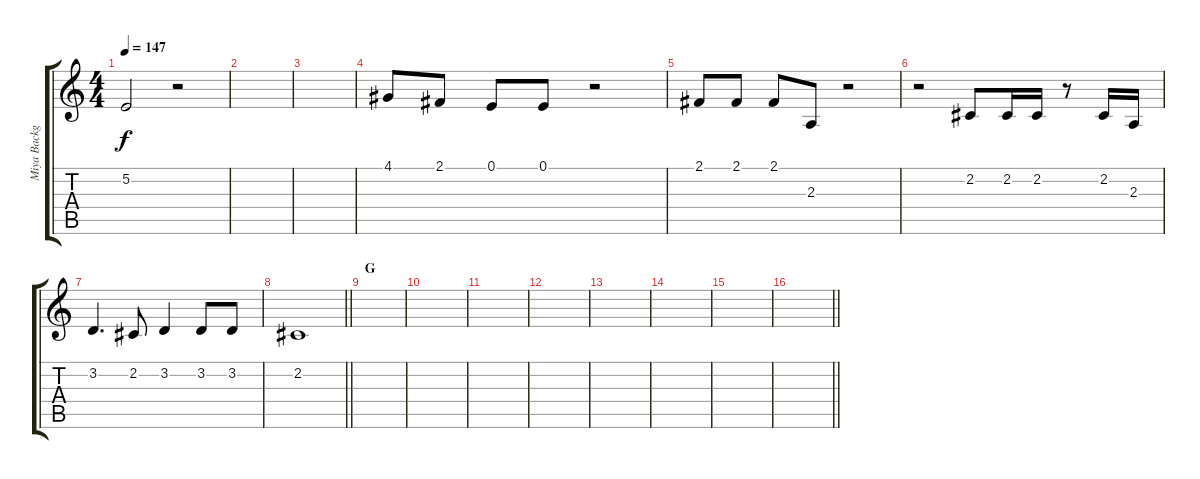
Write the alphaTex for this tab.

\track ("Miya Background Vocals" "Miya Backg") {instrument oboe}
\staff {score tabs}
\tuning (E4 B3 G3 D3 A2 E2) {hide}
\ts (4 4)
\tempo 147
\clef g2
\ks c
5.2.2{dy f} r.2 |
|
|
4.1.8 2.1.8 0.1.8 0.1.8 r.2 |
2.1.8 2.1.8 2.1.8 2.3.8 r.2 |
r.2 2.2.8 2.2.16 2.2.16 r.8 2.2.16 2.3.16 |
3.2.4{d} 2.2.8 3.2.4 3.2.8 3.2.8 |
\barLineRight lightlight
2.2.1 |
\section ("" "G")
|
|
|
|
|
|
|
\barLineRight lightlight
